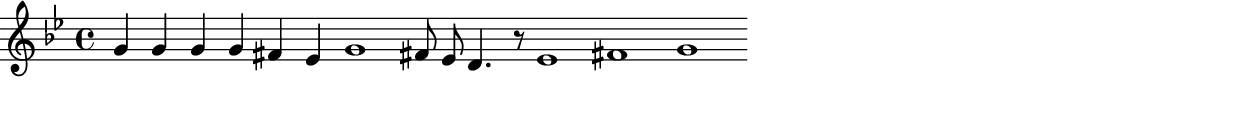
%% Generated by lilypond-book
%% Options: [exampleindent=10.16\mm,indent=0\mm,line-width=160\mm,paper-height=845.047\pt,paper-width=597.508\pt,papersize='(cons (* 597.508 pt) (* 845.047 pt))]
\include "lilypond-book-preamble.ly"


% ****************************************************************
% Start cut-&-pastable-section
% ****************************************************************

#(ly:set-option 'eps-box-padding 3.000000)



\paper {
  #(set-paper-size '(cons (* 597.508 pt) (* 845.047 pt)))
  indent = 0\mm
  line-width = 160\mm
  % offset the left padding, also add 1mm as lilypond creates cropped
  % images with a little space on the right
  line-width = #(- line-width (* mm  3.000000) (* mm 1))
}

\layout {
  
}




% ****************************************************************
% ly snippet:
% ****************************************************************
\sourcefilename "snippets/arabic-improvisation.ly"
\sourcefileline 0
%% DO NOT EDIT this file manually; it was automatically
%% generated from the LilyPond Wiki
%% (https://wiki.lilypond.community).
%%
%% Make any changes in the Wiki itself, or in
%% `Documentation/snippets/new/`, then run
%% `scripts/auxiliar/makelsr.pl`.
%%
%% This file is in the public domain.

\version "2.24.0"

\header {
%% Translation of GIT committish: a8a85e19654e46d725563e6deba44083ef137a2c
  texidocja = "
一時的なタクシームや即興部分のために、@c
拍子記号の省略や、@code{\\cadenzaOn} の使用が可能です。@c
小節線が省かれることで臨時記号が一度しか表示されなくなるるため、@c
臨時記号の付加スタイルを調整する必要があるかもしれません。@c
以下は、ヒジャーズの即興に使用される例を示しています。
"
  doctitleja = "アラブ音楽の即興"

%% Translation of GIT committish: 2f3474d9af596d677ed5b7ce720ae4d0954a6b51
  texidocit = "
Per improvvisazioni o @emph{taqasim} a tempo libero, si può omettere l'indicazione
di tempo e usare @code{\\cadenzaOn}.  Può essere necessaria la modifica
dello stile delle alterazioni, perché l'assenza delle stanghette farà
sì che l'alterazione sia contrassegnata una volta sola.  Ecco un esempio
di quello che potrebbe essere l'inizio di un'improvvisazione @emph{hijaz}:

"
  doctitleit = "Improvvisazione araba"

%% Translation of GIT committish: c043783aac6c35926d633aa2daf60ed4f2e7ca7a
  texidocfr = "
Lorsque les improvisations ou @emph{taqasim} sont temporairement libres,
la métrique peut ne pas apparaître, auquel cas on utilisera un
@code{\\cadenzaOn}. Les altérations accidentelles devront alors être
répétées en raison de l'absence de barre de mesure.  Voici comment
pourrait débuter une improvisation de @emph{hijaz}.
"

  doctitlefr = "Improvisation en musique arabe"

%% Translation of GIT committish: 70abecb938c2bb752967bd56b7402dd8129838a5
  texidoces = "
Para las improvisaciones o @emph{taqasim} que son libres durante
unos momentos, se puede omitir la indicación de compás y se puede
usar @code{\cadenzaOn}.  Podría ser necesario ajustar el estilo de
alteraciones accidentales, porque la ausencia de líneas divisorias
hace que la alteración aparezca una sola vez.  He aquí un ejemplo
de cómo podría ser el comienzo de una improvisación @emph{hijaz}.

"
  doctitlees = "Improvisación de música árabe"

%% Translation of GIT committish: 0a868be38a775ecb1ef935b079000cebbc64de40
  texidocde = "
Bei Improvisation oder @emph{taqasim}, die zeitlich frei gespielt
werden, kann die Taktart ausgelassen werden und @code{\cadenzaOn}
kann eingesetzt werden.  Es kann nötig sein, den Versetzungszeichenstil
anzupassen, weil sonst die Versetzungszeichen nur einmal ausgegeben
werden, da keine Taktlinien gesetzt sind.  Hier ein Beispiel, wie
der Beginn einer @emph{hijaz}-Improvisation aussehen könnte:

"

  doctitlede = "Arabische Improvisation"

%% Translation of GIT committish: 8ffecf6be17c6ec2ff87cf31873121a8cce29b09
  texidoceca = "
Per a les improvisacions o @emph{taqasim} que són lliures durant uns
moments, es pot ometre la indicació de compàs i es pot usar
@code{\cadenzaOn}.  Podria caldre ajustar l'estil d'alteracions
accidentals, perquè l'absència de línies divisòries farà que
l'alteració aparegui un sop cop.  Vet aquí un exemple de com podria
ser el començament d'una improvisació @emph{hijaz}:

"
  doctitleca = "Improvisació de música àrab"

  categories = "World music"

  texidoc = "
For improvisations or @emph{taqasim} which are temporarily free, the
time signature can be omitted and @code{\\cadenzaOn} can be used.
Adjusting the accidental style might be required, since the absence of
bar lines causes the accidental to be marked only once. Here is an
example of what could be the start of a @emph{hijaz} improvisation.
"

  doctitle = "Arabic improvisation"
} % begin verbatim


\include "arabic.ly"

\relative sol' {
  \key re \kurd
  \accidentalStyle forget
  \cadenzaOn
  sol4 sol sol sol fad mib sol1 fad8 mib re4. r8 mib1 fad sol
}



% ****************************************************************
% end ly snippet
% ****************************************************************
